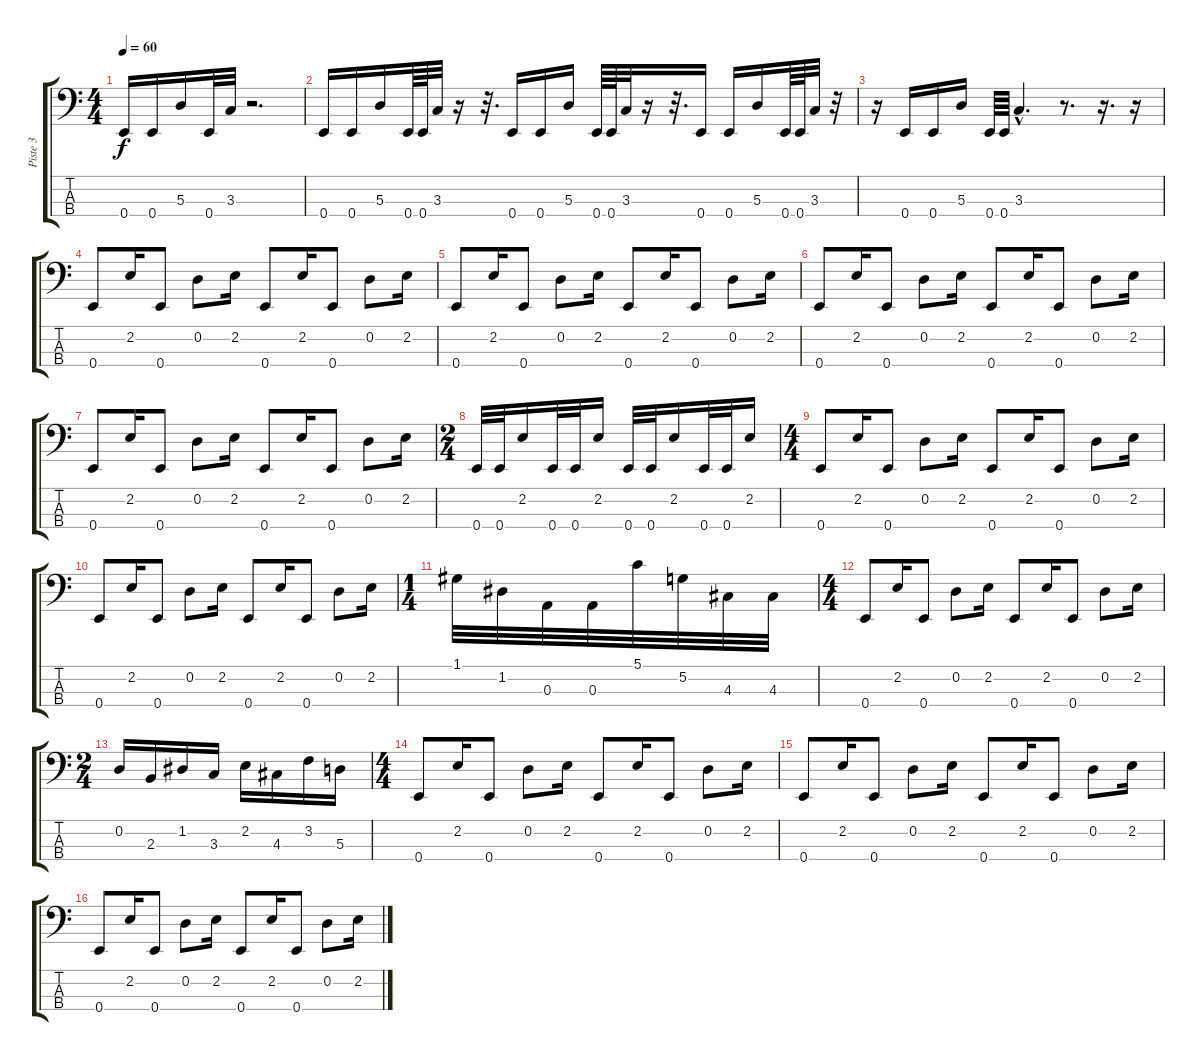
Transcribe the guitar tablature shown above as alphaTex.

\track ("Piste 3" "Piste 3") {instrument electricbasspick}
\staff {score tabs}
\tuning (G2 D2 A1 E1) {hide}
\ts (4 4)
\tempo 60
\clef f4
\ks c
0.4.16{dy f} 0.4.16 5.3.16 0.4.32 3.3.32 r.2{d} |
0.4.16 0.4.16 5.3.16 0.4.64 0.4.64 3.3.32 r.16 r.32{d} 0.4.16 0.4.16 5.3.16 0.4.64 0.4.64 3.3.32 r.16 r.32{d} 0.4.16 0.4.16 5.3.16 0.4.64 0.4.64 3.3.32 r.32 |
r.16 0.4.16 0.4.16 5.3.16 0.4.64 0.4.64 3.3{hac}.4{d} r.8{d} r.16{d} r.16 |
0.4.8 2.2.16 0.4.8 0.2.8 2.2.16 0.4.8 2.2.16 0.4.8 0.2.8 2.2.16 |
0.4.8 2.2.16 0.4.8 0.2.8 2.2.16 0.4.8 2.2.16 0.4.8 0.2.8 2.2.16 |
0.4.8 2.2.16 0.4.8 0.2.8 2.2.16 0.4.8 2.2.16 0.4.8 0.2.8 2.2.16 |
0.4.8 2.2.16 0.4.8 0.2.8 2.2.16 0.4.8 2.2.16 0.4.8 0.2.8 2.2.16 |
\ts (2 4)
0.4.32 0.4.32 2.2.16 0.4.32 0.4.32 2.2.16 0.4.32 0.4.32 2.2.16 0.4.32 0.4.32 2.2.16 |
\ts (4 4)
0.4.8 2.2.16 0.4.8 0.2.8 2.2.16 0.4.8 2.2.16 0.4.8 0.2.8 2.2.16 |
0.4.8 2.2.16 0.4.8 0.2.8 2.2.16 0.4.8 2.2.16 0.4.8 0.2.8 2.2.16 |
\ts (1 4)
1.1.32 1.2.32 0.3.32 0.3.32 5.1.32 5.2.32 4.3.32 4.3.32 |
\ts (4 4)
0.4.8 2.2.16 0.4.8 0.2.8 2.2.16 0.4.8 2.2.16 0.4.8 0.2.8 2.2.16 |
\ts (2 4)
0.2.16 2.3.16 1.2.16 3.3.16 2.2.16 4.3.16 3.2.16 5.3.16 |
\ts (4 4)
0.4.8 2.2.16 0.4.8 0.2.8 2.2.16 0.4.8 2.2.16 0.4.8 0.2.8 2.2.16 |
0.4.8 2.2.16 0.4.8 0.2.8 2.2.16 0.4.8 2.2.16 0.4.8 0.2.8 2.2.16 |
0.4.8 2.2.16 0.4.8 0.2.8 2.2.16 0.4.8 2.2.16 0.4.8 0.2.8 2.2.16
